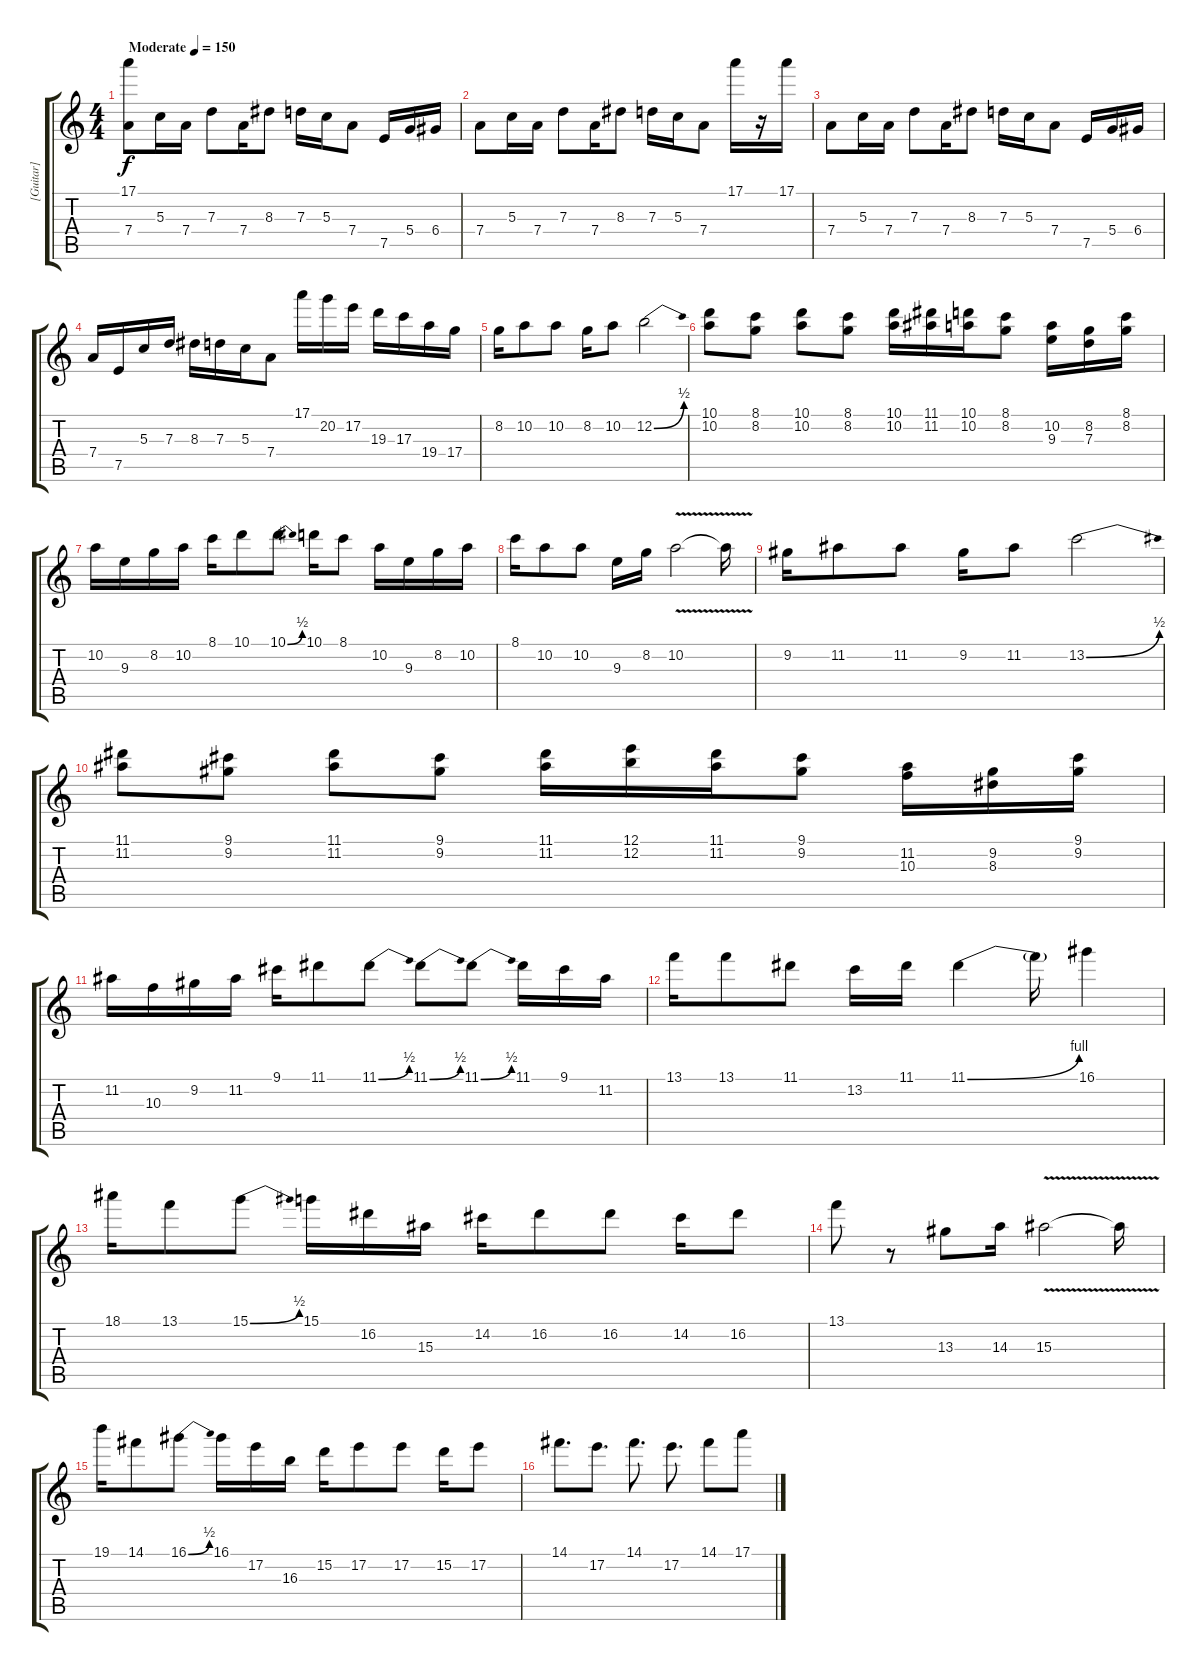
\track ("[Guitar]" "[Guitar]") {instrument distortionguitar}
\staff {score tabs}
\tuning (E4 B3 G3 D3 A2 D2) {hide}
\ts (4 4)
\tempo (150 "Moderate")
\clef g2
\ks c
(17.1 7.4).8{dy f instrument distortionguitar} 5.3.16 7.4.16 7.3.8 7.4.16 8.3.8 7.3.16 5.3.16 7.4.8 7.5.16 5.4.16 6.4.16 |
7.4.8 5.3.16 7.4.16 7.3.8 7.4.16 8.3.8 7.3.16 5.3.16 7.4.8 17.1.16 r.16 17.1.16 |
7.4.8 5.3.16 7.4.16 7.3.8 7.4.16 8.3.8 7.3.16 5.3.16 7.4.8 7.5.16 5.4.16 6.4.16 |
7.4.16 7.5.16 5.3.16 7.3.16 8.3.16 7.3.16 5.3.16 7.4.8 17.1.16 20.2.16 17.2.16 19.3.16 17.3.16 19.4.16 17.4.16 |
8.2.16 10.2.8 10.2.8 8.2.16 10.2.8 12.2{be (bend 0 0 60 2)}.2 |
(10.1 10.2).8 (8.1 8.2).8 (10.1 10.2).8 (8.1 8.2).8 (10.1 10.2).16 (11.1 11.2).16 (10.1 10.2).16 (8.1 8.2).8 (10.2 9.3).16 (8.2 7.3).16 (8.1 8.2).16 |
10.2.16 9.3.16 8.2.16 10.2.16 8.1.16 10.1.8 10.1{be (bend 0 0 60 2)}.8 10.1.16 8.1.8 10.2.16 9.3.16 8.2.16 10.2.16 |
8.1.16 10.2.8 10.2.8 9.3.16 8.2.16 10.2{v}.2 10.2{t}.16 |
9.2.16 11.2.8 11.2.8 9.2.16 11.2.8 13.2{be (bend 0 0 60 2)}.2 |
(11.1 11.2).8 (9.1 9.2).8 (11.1 11.2).8 (9.1 9.2).8 (11.1 11.2).16 (12.1 12.2).16 (11.1 11.2).16 (9.1 9.2).8 (11.2 10.3).16 (9.2 8.3).16 (9.1 9.2).16 |
11.2.16 10.3.16 9.2.16 11.2.16 9.1.16 11.1.8 11.1{be (bend 0 0 60 2)}.8 11.1{be (bend 0 0 60 2)}.8 11.1{be (bend 0 0 60 2)}.8 11.1.16 9.1.16 11.2.16 |
13.1.16 13.1.8 11.1.8 13.2.16 11.1.16 11.1{be (bend 0 0 60 4)}.4 11.1{t}.16 16.1.4 |
18.1.16 13.1.8 15.1{be (bend 0 0 60 2)}.8 15.1.16 16.2.16 15.3.16 14.2.16 16.2.8 16.2.8 14.2.16 16.2.8 |
13.1.8 r.8 13.3.8 14.3.16 15.3{v}.2 15.3{t}.16 |
19.1.16 14.1.8 16.1{be (bend 0 0 60 2)}.8 16.1.16 17.2.16 16.3.16 15.2.16 17.2.8 17.2.8 15.2.16 17.2.8 |
14.1.8{d} 17.2.8{d} 14.1.8{d} 17.2.8{d} 14.1.8 17.1.8
